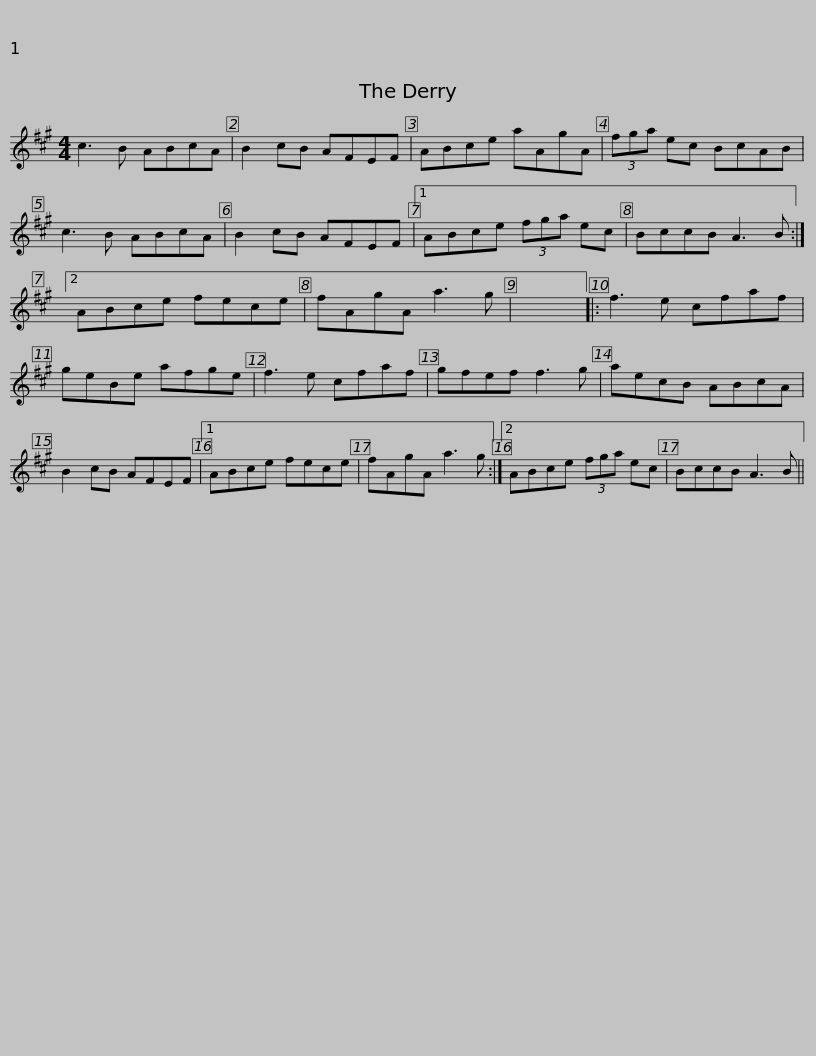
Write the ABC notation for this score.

X:1
L:1/8
M:4/4
I:linebreak $
K:A
V:1 treble
V:1
 c3 B ABcA | B2 cB AFEF | ABce aAgA | (3fga ec BcAB | c3 B ABcA | %5
 B2 cB AFEF |1$ ABce (3fga ec | BccB A3 B :|2 ABce fece | fAgA a3 g | %10
 x8 |: f3 e cfaf |$ geBe afge | f3 e cfaf | gfef f3 g | %15
 aecB ABcA | B2 cB AFEF |1 ABce fece |$ fAgA a3 g :|2 ABce (3fga ec | %20
 BccB A3 B || %21
